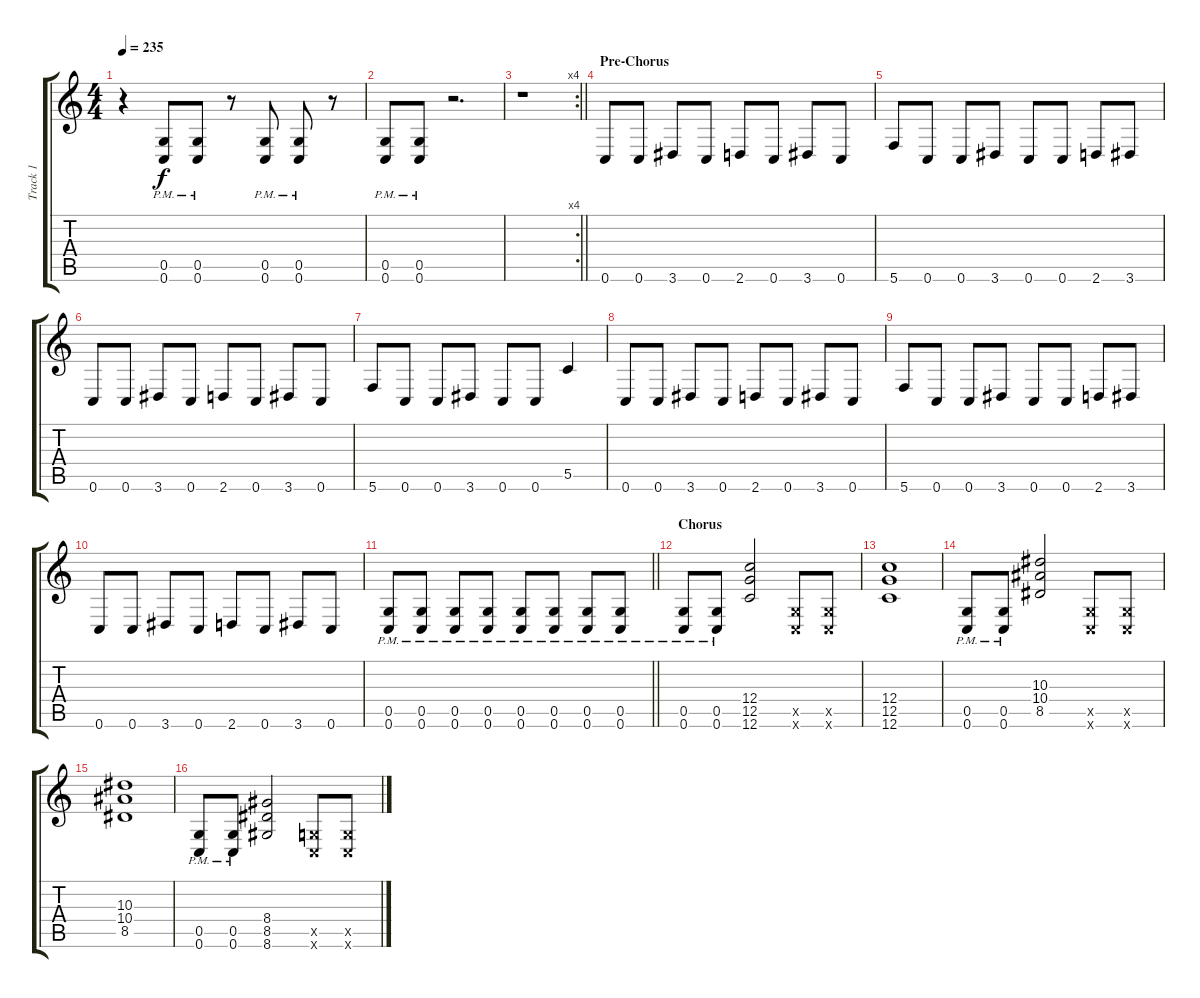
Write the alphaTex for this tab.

\track ("Track 1" "Track 1") {instrument distortionguitar}
\staff {score tabs}
\tuning (D4 A3 F3 C3 G2 C2) {hide}
\ts (4 4)
\tempo 235
\clef g2
\ks c
r.4{dy f} (0.5{pm} 0.6{pm}).8 (0.5{pm} 0.6{pm}).8 r.8 (0.5{pm} 0.6{pm}).8 (0.5{pm} 0.6{pm}).8 r.8 |
(0.5{pm} 0.6{pm}).8 (0.5{pm} 0.6{pm}).8 r.2{d} |
\rc 4
\barLineRight lightlight
r.1 |
\section ("" "Pre-Chorus")
0.6.8 0.6.8 3.6.8 0.6.8 2.6.8 0.6.8 3.6.8 0.6.8 |
5.6.8 0.6.8 0.6.8 3.6.8 0.6.8 0.6.8 2.6.8 3.6.8 |
0.6.8 0.6.8 3.6.8 0.6.8 2.6.8 0.6.8 3.6.8 0.6.8 |
5.6.8 0.6.8 0.6.8 3.6.8 0.6.8 0.6.8 5.5.4 |
0.6.8 0.6.8 3.6.8 0.6.8 2.6.8 0.6.8 3.6.8 0.6.8 |
5.6.8 0.6.8 0.6.8 3.6.8 0.6.8 0.6.8 2.6.8 3.6.8 |
0.6.8 0.6.8 3.6.8 0.6.8 2.6.8 0.6.8 3.6.8 0.6.8 |
\barLineRight lightlight
(0.5{pm} 0.6{pm}).8 (0.5{pm} 0.6{pm}).8 (0.5{pm} 0.6{pm}).8 (0.5{pm} 0.6{pm}).8 (0.5{pm} 0.6{pm}).8 (0.5{pm} 0.6{pm}).8 (0.5{pm} 0.6{pm}).8 (0.5{pm} 0.6{pm}).8 |
\section ("" "Chorus")
(0.5{pm} 0.6{pm}).8 (0.5{pm} 0.6{pm}).8 (12.4 12.5 12.6).2 (0.5{x} 0.6{x}).8 (0.5{x} 0.6{x}).8 |
(12.4 12.5 12.6).1 |
(0.5{pm} 0.6{pm}).8 (0.5{pm} 0.6{pm}).8 (10.3 10.4 8.5).2 (0.5{x} 0.6{x}).8 (0.5{x} 0.6{x}).8 |
(10.3 10.4 8.5).1 |
(0.5{pm} 0.6{pm}).8 (0.5{pm} 0.6{pm}).8 (8.4 8.5 8.6).2 (0.5{x} 0.6{x}).8 (0.5{x} 0.6{x}).8
